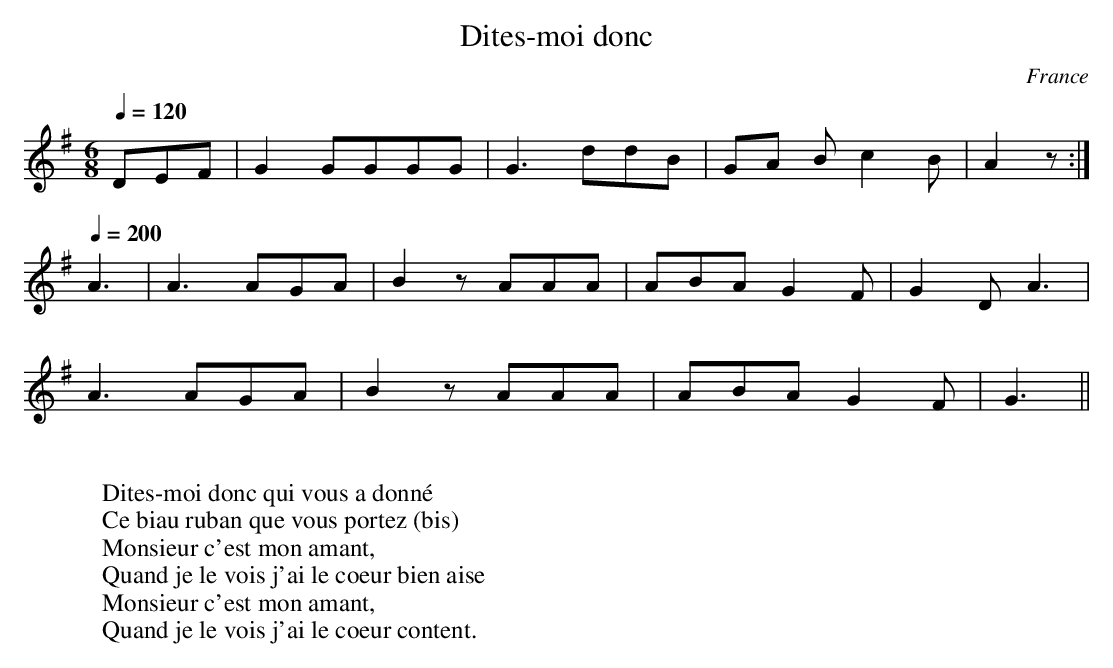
X:1
T:Dites-moi donc
O:France
M:6/8
Q:1/4=120
K:G
DEF|G2GGGG|G3ddB|GA Bc2 B|A2 z:|
Q:1/4=200
A3|A3AGA|B2 z AAA|ABAG2F|G2DA3|
A3AGA|B2 z AAA|ABAG2F|G3||
W:
W:Dites-moi donc qui vous a donné
W:Ce biau ruban que vous portez (bis)
W:Monsieur c'est mon amant,
W:Quand je le vois j'ai le coeur bien aise
W:Monsieur c'est mon amant,
W:Quand je le vois j'ai le coeur content.
